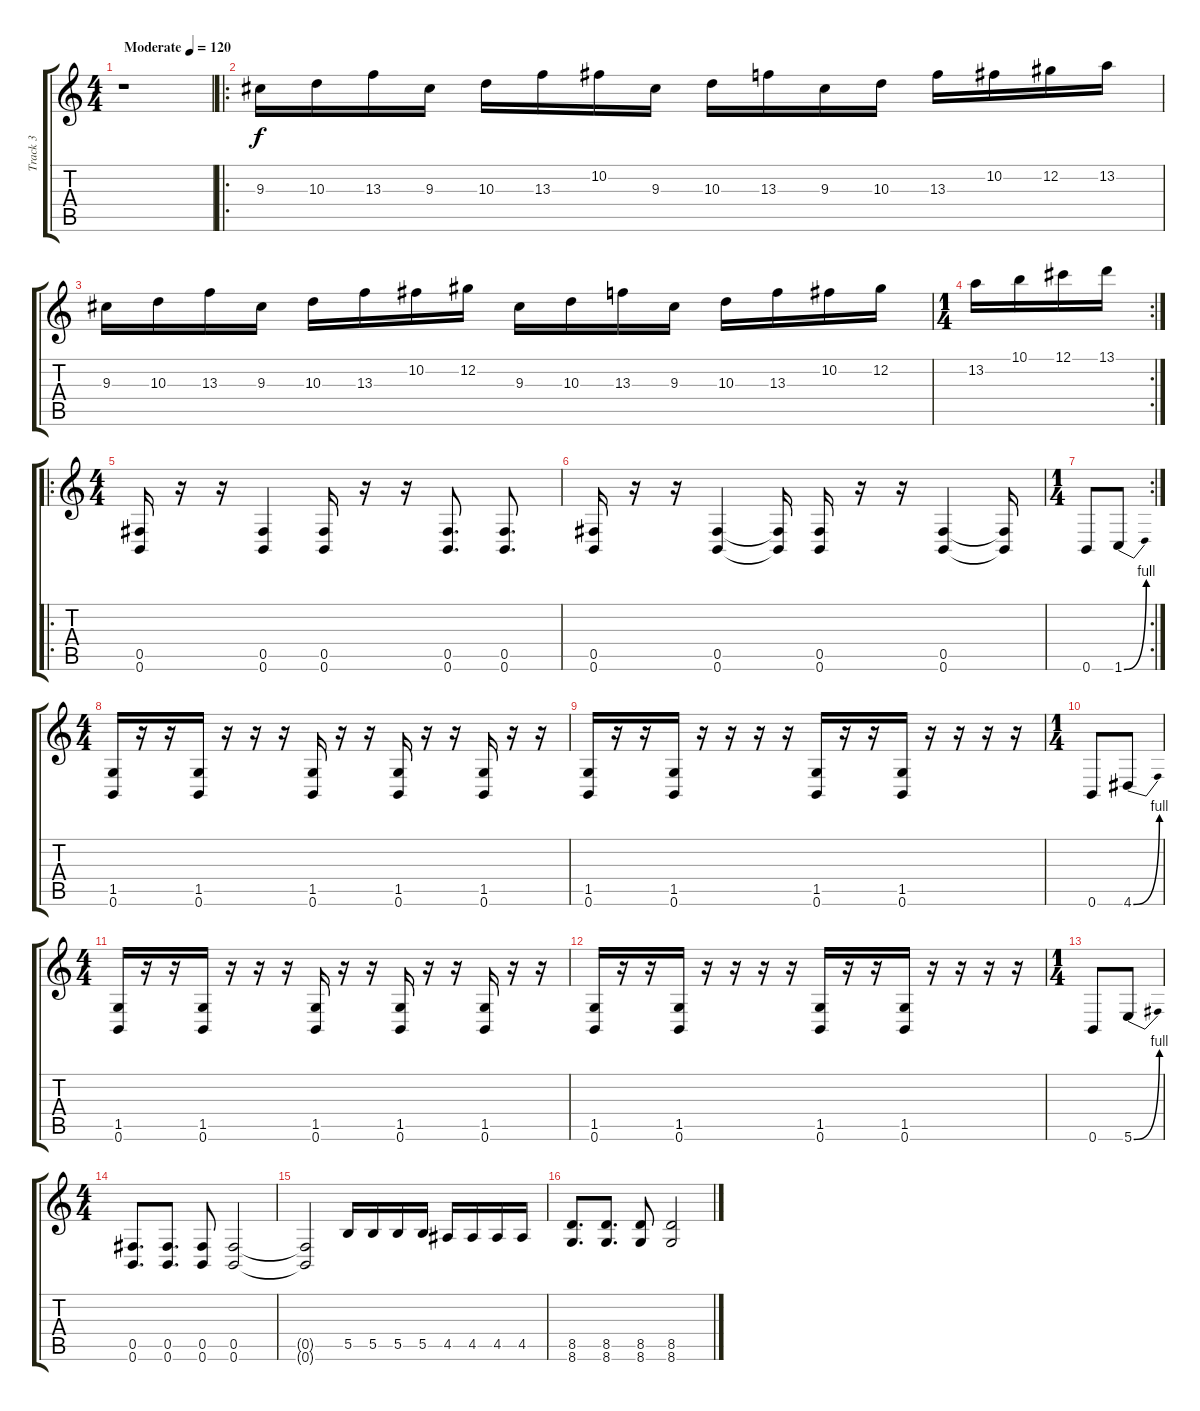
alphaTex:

\track ("Track 3" "Track 3") {instrument distortionguitar}
\staff {score tabs}
\tuning (Db4 Ab3 E3 B2 Gb2 B1) {hide}
\ts (4 4)
\tempo (120 "Moderate")
\clef g2
\ks c
r.1{dy f instrument distortionguitar} |
\ro
9.3.16 10.3.16 13.3.16 9.3.16 10.3.16 13.3.16 10.2.16 9.3.16 10.3.16 13.3.16 9.3.16 10.3.16 13.3.16 10.2.16 12.2.16 13.2.16 |
9.3.16 10.3.16 13.3.16 9.3.16 10.3.16 13.3.16 10.2.16 12.2.16 9.3.16 10.3.16 13.3.16 9.3.16 10.3.16 13.3.16 10.2.16 12.2.16 |
\rc 2
\ts (1 4)
13.2.16 10.1.16 12.1.16 13.1.16 |
\ro
\ts (4 4)
(0.5 0.6).16 r.16 r.16 (0.5 0.6).4 (0.5 0.6).16 r.16 r.16 (0.5 0.6).8{d} (0.5 0.6).8{d} |
(0.5 0.6).16 r.16 r.16 (0.5 0.6).4 (0.5{t} 0.6{t}).16 (0.5 0.6).16 r.16 r.16 (0.5 0.6).4 (0.5{t} 0.6{t}).16 |
\rc 2
\ts (1 4)
0.6.8 1.6{be (bend 0 0 60 4)}.8 |
\ts (4 4)
(1.5 0.6).16 r.16 r.16 (1.5 0.6).16 r.16 r.16 r.16 (1.5 0.6).16 r.16 r.16 (1.5 0.6).16 r.16 r.16 (1.5 0.6).16 r.16 r.16 |
(1.5 0.6).16 r.16 r.16 (1.5 0.6).16 r.16 r.16 r.16 r.16 (1.5 0.6).16 r.16 r.16 (1.5 0.6).16 r.16 r.16 r.16 r.16 |
\ts (1 4)
0.6.8 4.6{be (bend 0 0 60 4)}.8 |
\ts (4 4)
(1.5 0.6).16 r.16 r.16 (1.5 0.6).16 r.16 r.16 r.16 (1.5 0.6).16 r.16 r.16 (1.5 0.6).16 r.16 r.16 (1.5 0.6).16 r.16 r.16 |
(1.5 0.6).16 r.16 r.16 (1.5 0.6).16 r.16 r.16 r.16 r.16 (1.5 0.6).16 r.16 r.16 (1.5 0.6).16 r.16 r.16 r.16 r.16 |
\ts (1 4)
0.6.8 5.6{be (bend 0 0 60 4)}.8 |
\ts (4 4)
(0.5 0.6).8{d} (0.5 0.6).8{d} (0.5 0.6).8 (0.5 0.6).2 |
(0.5{t} 0.6{t}).2 5.5.16 5.5.16 5.5.16 5.5.16 4.5.16 4.5.16 4.5.16 4.5.16 |
(8.5 8.6).8{d} (8.5 8.6).8{d} (8.5 8.6).8 (8.5 8.6).2
